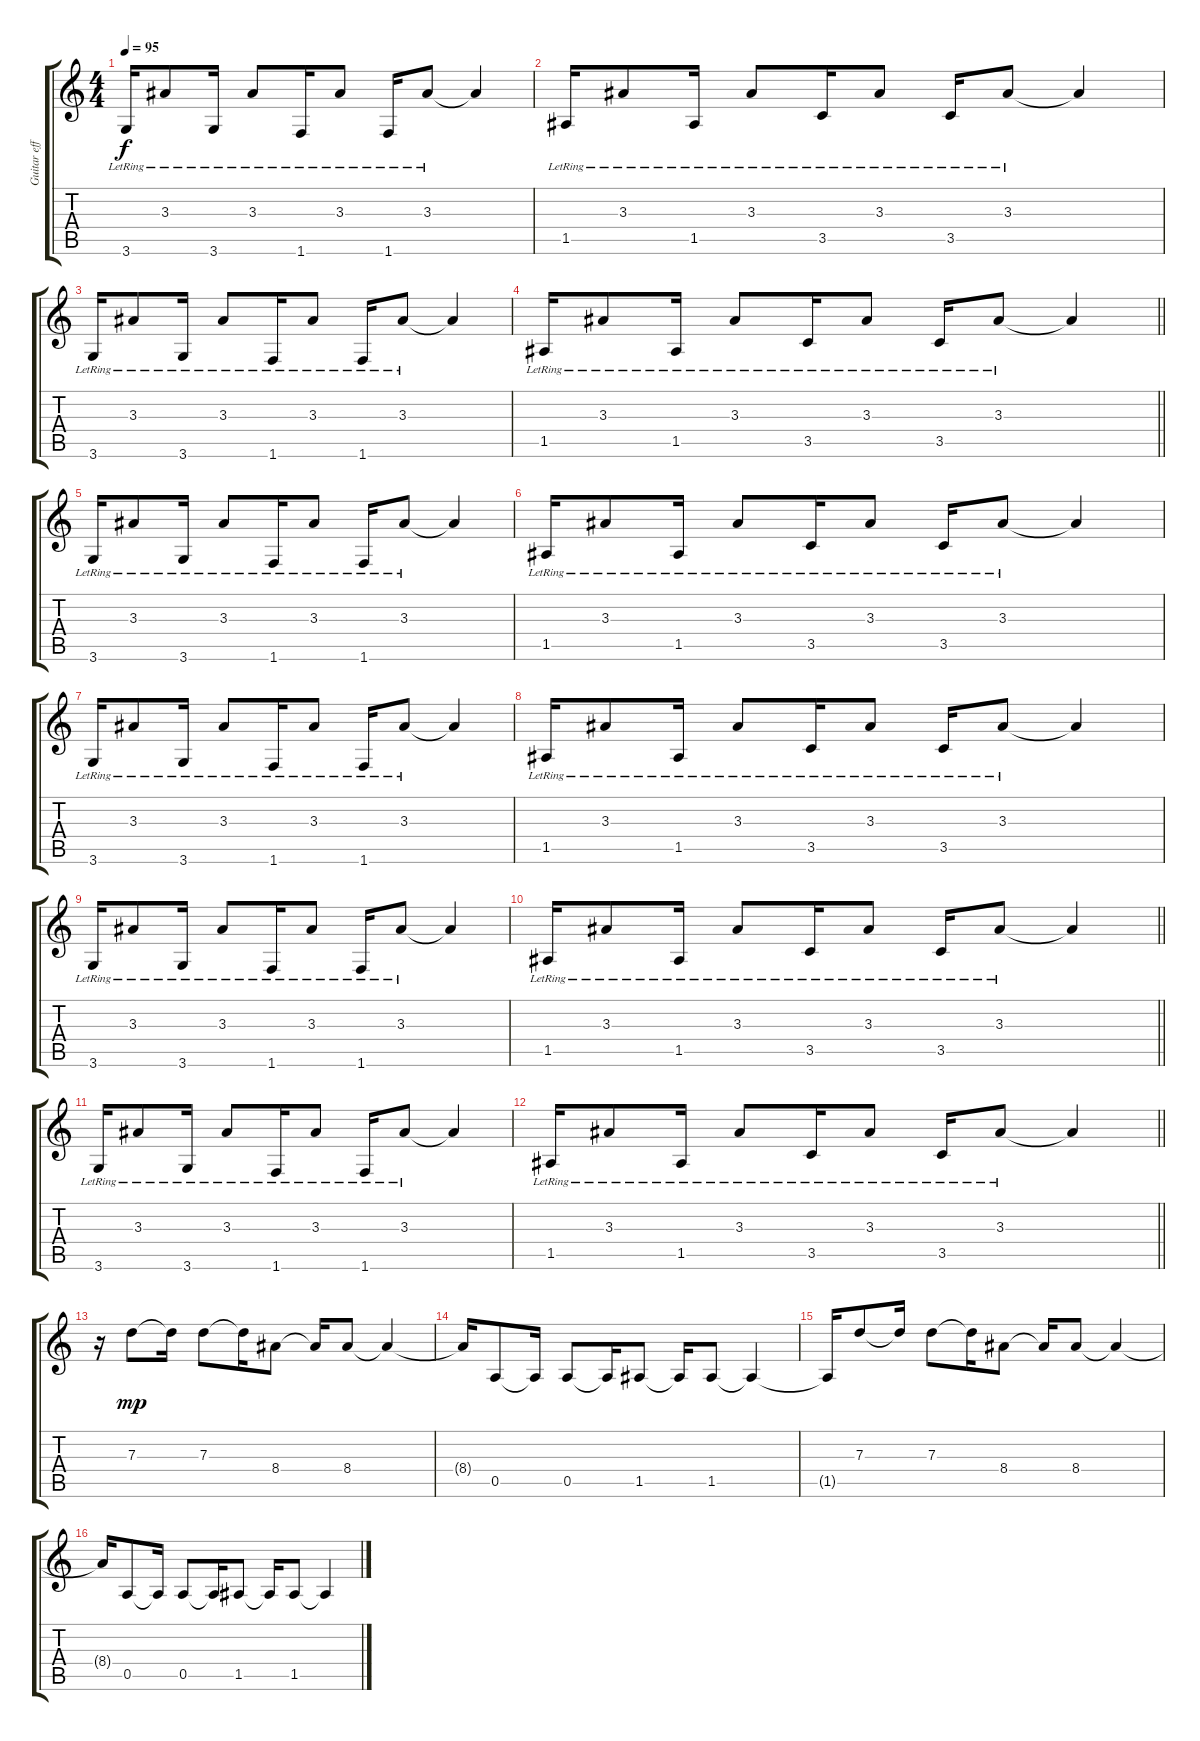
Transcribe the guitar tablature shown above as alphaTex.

\track ("Guitar effect 1" "Guitar eff") {instrument overdrivenguitar}
\staff {score tabs}
\tuning (E4 B3 G3 D3 A2 E2) {hide}
\ts (4 4)
\tempo 95
\clef g2
\ks c
3.6{lr}.16{dy f volume 4 instrument electricguitarclean} 3.3{lr}.8 3.6{lr}.16 3.3{lr}.8 1.6{lr}.16 3.3{lr}.8 1.6{lr}.16 3.3{lr}.8 3.3{t}.4 |
1.5{lr}.16 3.3{lr}.8 1.5{lr}.16 3.3{lr}.8 3.5{lr}.16 3.3{lr}.8 3.5{lr}.16 3.3{lr}.8 3.3{t}.4 |
3.6{lr}.16{volume 4 instrument electricguitarclean} 3.3{lr}.8 3.6{lr}.16 3.3{lr}.8 1.6{lr}.16 3.3{lr}.8 1.6{lr}.16 3.3{lr}.8 3.3{t}.4 |
\barLineRight lightlight
1.5{lr}.16 3.3{lr}.8 1.5{lr}.16 3.3{lr}.8 3.5{lr}.16 3.3{lr}.8 3.5{lr}.16 3.3{lr}.8 3.3{t}.4 |
3.6{lr}.16{volume 4 instrument electricguitarclean} 3.3{lr}.8 3.6{lr}.16 3.3{lr}.8 1.6{lr}.16 3.3{lr}.8 1.6{lr}.16 3.3{lr}.8 3.3{t}.4 |
1.5{lr}.16 3.3{lr}.8 1.5{lr}.16 3.3{lr}.8 3.5{lr}.16 3.3{lr}.8 3.5{lr}.16 3.3{lr}.8 3.3{t}.4 |
3.6{lr}.16{volume 4 instrument electricguitarclean} 3.3{lr}.8 3.6{lr}.16 3.3{lr}.8 1.6{lr}.16 3.3{lr}.8 1.6{lr}.16 3.3{lr}.8 3.3{t}.4 |
1.5{lr}.16 3.3{lr}.8 1.5{lr}.16 3.3{lr}.8 3.5{lr}.16 3.3{lr}.8 3.5{lr}.16 3.3{lr}.8 3.3{t}.4 |
3.6{lr}.16{volume 4 instrument electricguitarclean} 3.3{lr}.8 3.6{lr}.16 3.3{lr}.8 1.6{lr}.16 3.3{lr}.8 1.6{lr}.16 3.3{lr}.8 3.3{t}.4 |
\barLineRight lightlight
1.5{lr}.16 3.3{lr}.8 1.5{lr}.16 3.3{lr}.8 3.5{lr}.16 3.3{lr}.8 3.5{lr}.16 3.3{lr}.8 3.3{t}.4 |
3.6{lr}.16{volume 4 instrument electricguitarclean} 3.3{lr}.8 3.6{lr}.16 3.3{lr}.8 1.6{lr}.16 3.3{lr}.8 1.6{lr}.16 3.3{lr}.8 3.3{t}.4 |
\barLineRight lightlight
1.5{lr}.16 3.3{lr}.8 1.5{lr}.16 3.3{lr}.8 3.5{lr}.16 3.3{lr}.8 3.5{lr}.16 3.3{lr}.8 3.3{t}.4 |
r.16{volume 2 instrument overdrivenguitar} 7.3.8{dy mp} 7.3{t}.16 7.3.8 7.3{t}.16 8.4.8 8.4{t}.16 8.4.8 8.4{t}.4 |
8.4{t}.16 0.5.8 0.5{t}.16 0.5.8 0.5{t}.16 1.5.8 1.5{t}.16 1.5.8 1.5{t}.4 |
1.5{t}.16{instrument overdrivenguitar} 7.3.8 7.3{t}.16 7.3.8 7.3{t}.16 8.4.8 8.4{t}.16 8.4.8 8.4{t}.4 |
8.4{t}.16 0.5.8 0.5{t}.16 0.5.8 0.5{t}.16 1.5.8 1.5{t}.16 1.5.8 1.5{t}.4
